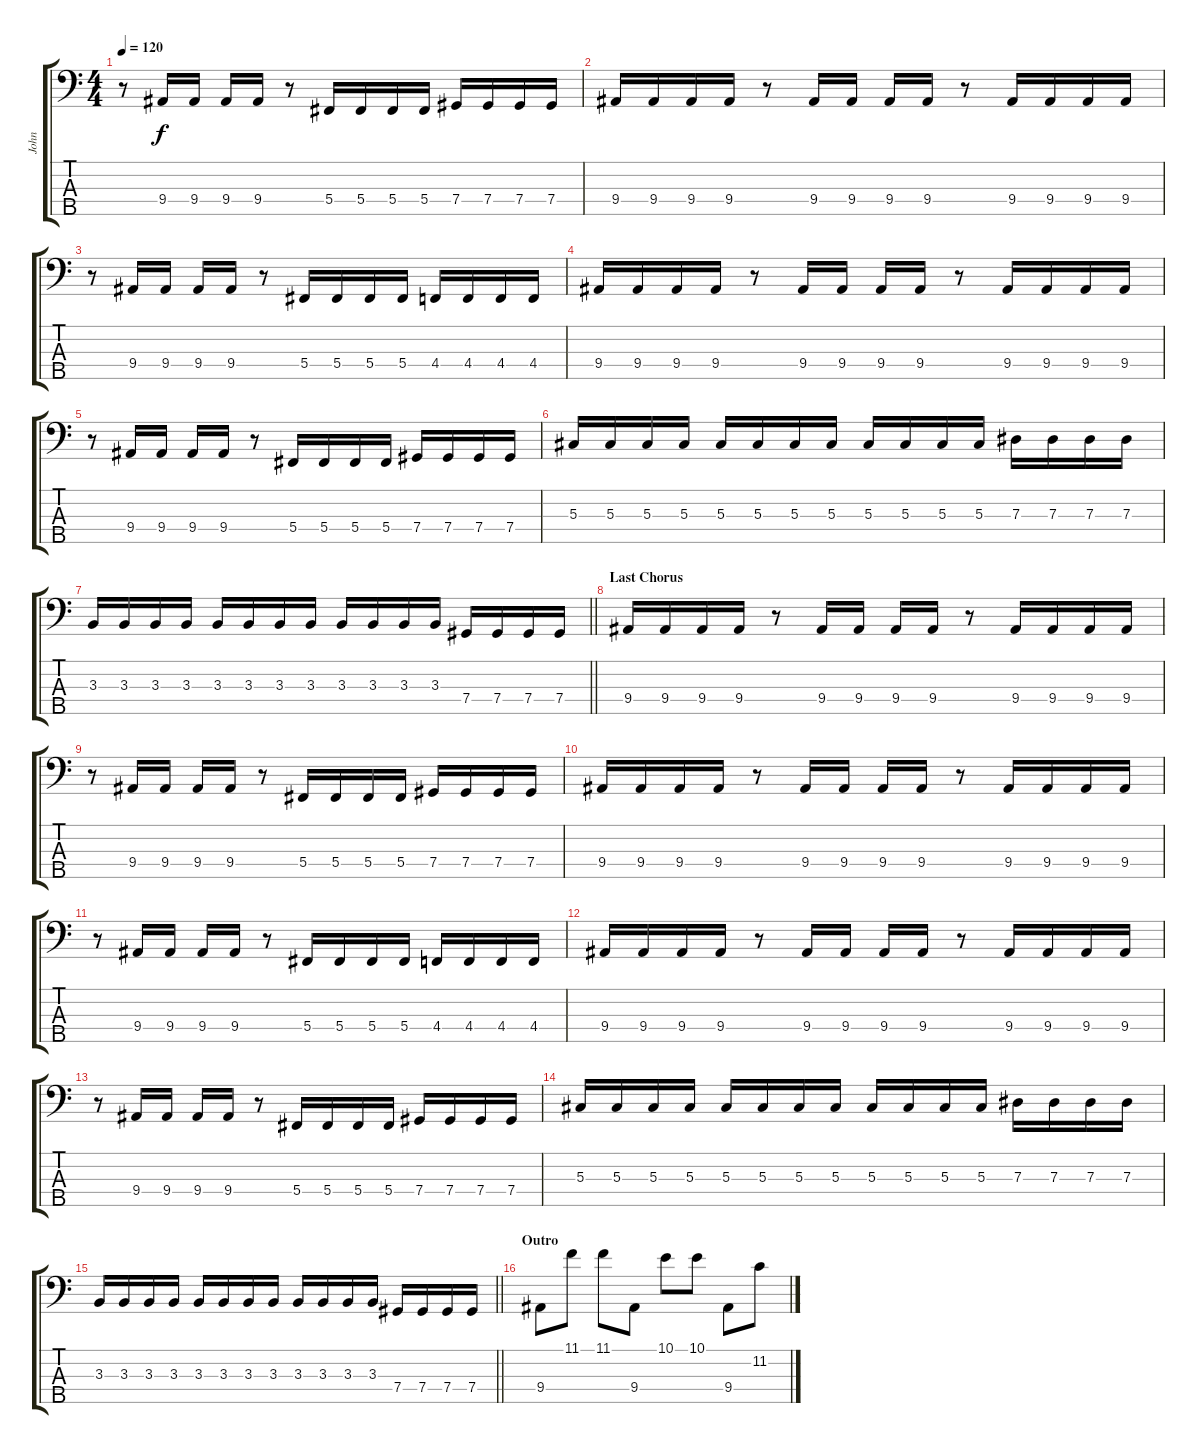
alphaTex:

\track ("John" "John") {instrument electricbasspick}
\staff {score tabs}
\tuning (Gb2 Db2 Ab1 Db1 Bb0) {hide}
\ts (4 4)
\tempo 120
\clef f4
\ks c
r.8{dy f} 9.4.16 9.4.16 9.4.16 9.4.16 r.8 5.4.16 5.4.16 5.4.16 5.4.16 7.4.16 7.4.16 7.4.16 7.4.16 |
9.4.16 9.4.16 9.4.16 9.4.16 r.8 9.4.16 9.4.16 9.4.16 9.4.16 r.8 9.4.16 9.4.16 9.4.16 9.4.16 |
r.8 9.4.16 9.4.16 9.4.16 9.4.16 r.8 5.4.16 5.4.16 5.4.16 5.4.16 4.4.16 4.4.16 4.4.16 4.4.16 |
9.4.16 9.4.16 9.4.16 9.4.16 r.8 9.4.16 9.4.16 9.4.16 9.4.16 r.8 9.4.16 9.4.16 9.4.16 9.4.16 |
r.8 9.4.16 9.4.16 9.4.16 9.4.16 r.8 5.4.16 5.4.16 5.4.16 5.4.16 7.4.16 7.4.16 7.4.16 7.4.16 |
5.3.16 5.3.16 5.3.16 5.3.16 5.3.16 5.3.16 5.3.16 5.3.16 5.3.16 5.3.16 5.3.16 5.3.16 7.3.16 7.3.16 7.3.16 7.3.16 |
\barLineRight lightlight
3.3.16 3.3.16 3.3.16 3.3.16 3.3.16 3.3.16 3.3.16 3.3.16 3.3.16 3.3.16 3.3.16 3.3.16 7.4.16 7.4.16 7.4.16 7.4.16 |
\section ("" "Last Chorus")
9.4.16 9.4.16 9.4.16 9.4.16 r.8 9.4.16 9.4.16 9.4.16 9.4.16 r.8 9.4.16 9.4.16 9.4.16 9.4.16 |
r.8 9.4.16 9.4.16 9.4.16 9.4.16 r.8 5.4.16 5.4.16 5.4.16 5.4.16 7.4.16 7.4.16 7.4.16 7.4.16 |
9.4.16 9.4.16 9.4.16 9.4.16 r.8 9.4.16 9.4.16 9.4.16 9.4.16 r.8 9.4.16 9.4.16 9.4.16 9.4.16 |
r.8 9.4.16 9.4.16 9.4.16 9.4.16 r.8 5.4.16 5.4.16 5.4.16 5.4.16 4.4.16 4.4.16 4.4.16 4.4.16 |
9.4.16 9.4.16 9.4.16 9.4.16 r.8 9.4.16 9.4.16 9.4.16 9.4.16 r.8 9.4.16 9.4.16 9.4.16 9.4.16 |
r.8 9.4.16 9.4.16 9.4.16 9.4.16 r.8 5.4.16 5.4.16 5.4.16 5.4.16 7.4.16 7.4.16 7.4.16 7.4.16 |
5.3.16 5.3.16 5.3.16 5.3.16 5.3.16 5.3.16 5.3.16 5.3.16 5.3.16 5.3.16 5.3.16 5.3.16 7.3.16 7.3.16 7.3.16 7.3.16 |
\barLineRight lightlight
3.3.16 3.3.16 3.3.16 3.3.16 3.3.16 3.3.16 3.3.16 3.3.16 3.3.16 3.3.16 3.3.16 3.3.16 7.4.16 7.4.16 7.4.16 7.4.16 |
\section ("" "Outro")
9.4.8 11.1.8 11.1.8 9.4.8 10.1.8 10.1.8 9.4.8 11.2.8
